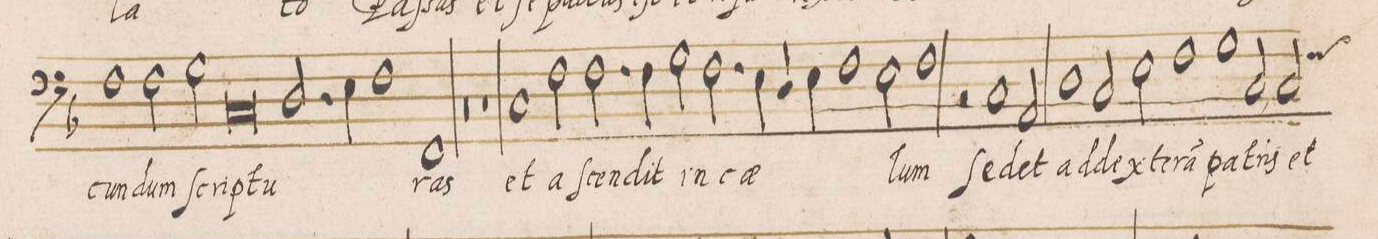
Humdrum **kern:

**kern	**text
*I"BASSUS	*
*clefF4	*
*k[b-]	*
*met(C)	*
*M2/1	*
1F	-cun-
2F\	-dum
2G\	ſcri-
=83-	=83-
0C	-tu-
=84-	=84-
2.D/	.
4E\	.
1F	.
=85-	=85-
1FF	-ras
1r	.
=86-	=86-
0r	.
=87-	=87-
1C	et
2F\	a-
2.F\	-ſcen-
=88-	=88-
4F\	-dit
2G\	in
2.F\	coe-
4E\	.
=89-	=89-
4D/	.
4E\	.
1F	.
2E\	.
=90-	=90-
1F	-lum
2r	.
1C/	ſe-
=91-	=91-
2AA/	-det
1D	ad
=92-	=92-
2C/	dex-
2E\	-te-
1F	-ra(m)
=93-	=93-
1G	pa-
2C,/	-tris
*custos:F	*
2C/	et
=94-	=94-
*-	*-
